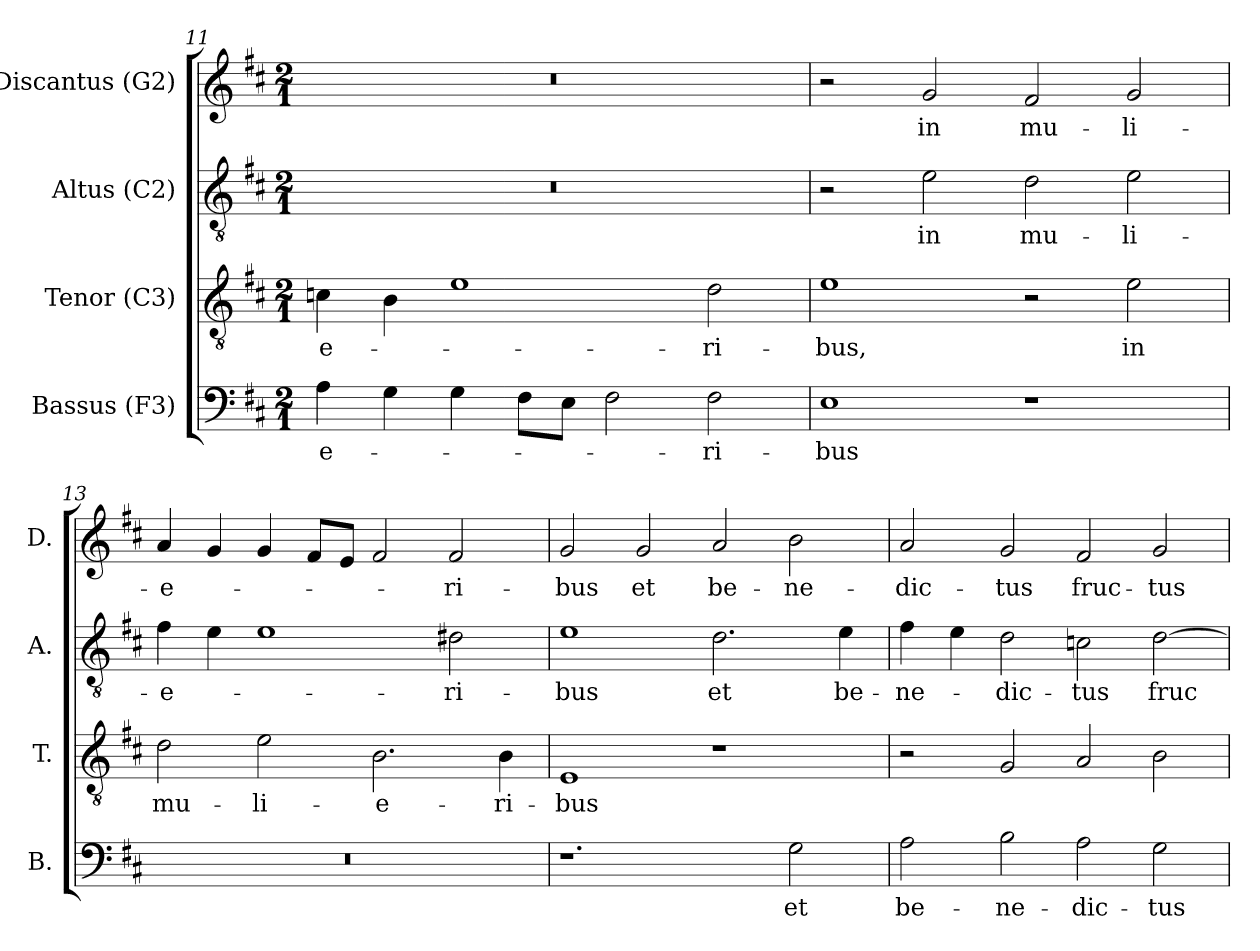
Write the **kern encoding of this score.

**kern	**text	**kern	**text	**kern	**text	**kern	**text
*part4	*part4	*part3	*part3	*part2	*part2	*part1	*part1
*staff4	*staff4	*staff3	*staff3	*staff2	*staff2	*staff1	*staff1
*I"Bassus (F3)	*	*I"Tenor (C3)	*	*I"Altus (C2)	*	*I"Discantus (G2)	*
*I'B.	*	*I'T.	*	*I'A.	*	*I'D.	*
*clefF4	*	*clefGv2	*	*clefGv2	*	*clefG2	*
*	*	*ITrd7c12	*	*ITrd7c12	*	*	*
*k[f#c#]	*	*k[f#c#]	*	*k[f#c#]	*	*k[f#c#]	*
*D:	*	*D:	*	*D:	*	*D:	*
*M2/1	*	*M2/1	*	*M2/1	*	*M2/1	*
=11	=11	=11	=11	=11	=11	=11	=11
!	!LO:LY:b:color=#000000	!	!	!	!	!	!
!	!	!	!LO:LY:b:color=#000000	!LO:N:vis=1	!	!LO:N:vis=1	!
4Ai\	-e-	4Cni\	-e-	0r	.	0r	.
4Gi\	.	4BBi\	.	.	.	.	.
4Gi\	.	1Ei	.	.	.	.	.
8F#i\L	.	.	.	.	.	.	.
8Ei\J	.	.	.	.	.	.	.
2F#i\	.	.	.	.	.	.	.
!	!LO:LY:b:color=#000000	!	!	!	!	!	!
!	!	!	!LO:LY:b:color=#000000	!	!	!	!
2F#i\	-ri-	2Di\	-ri-	.	.	.	.
!!LO:PB:g=z
=12	=12	=12	=12	=12	=12	=12	=12
!	!LO:LY:b:color=#000000	!	!	!	!	!	!
!	!	!	!LO:LY:b:color=#000000	!	!	!	!
1Ei	-bus	1Ei	-bus,	2r	.	2r	.
!	!	!	!	!	!LO:LY:b:color=#000000	!	!
!	!	!	!	!	!	!	!LO:LY:b:color=#000000
.	.	.	.	2Ei\	in	2gi/	in
!	!	!	!	!	!LO:LY:b:color=#000000	!	!
!	!	!	!	!	!	!	!LO:LY:b:color=#000000
1r	.	2r	.	2Di\	mu-	2f#i/	mu-
!	!	!	!LO:LY:b:color=#000000	!	!	!	!
!	!	!	!	!	!LO:LY:b:color=#000000	!	!
!	!	!	!	!	!	!	!LO:LY:b:color=#000000
.	.	2Ei\	in	2Ei\	-li-	2gi/	-li-
=13	=13	=13	=13	=13	=13	=13	=13
!LO:N:vis=1	!	!	!	!	!	!	!
!	!	!	!LO:LY:b:color=#000000	!	!	!	!
!	!	!	!	!	!LO:LY:b:color=#000000	!	!
!	!	!	!	!	!	!	!LO:LY:b:color=#000000
0r	.	2Di\	mu-	4F#i\	-e-	4ai/	-e-
.	.	.	.	4Ei\	.	4gi/	.
!	!	!	!LO:LY:b:color=#000000	!	!	!	!
.	.	2Ei\	-li-	1Ei	.	4gi/	.
.	.	.	.	.	.	8f#i/L	.
.	.	.	.	.	.	8ei/J	.
!	!	!	!LO:LY:b:color=#000000	!	!	!	!
.	.	2.BBi\	-e-	.	.	2f#i/	.
!	!	!	!	!	!LO:LY:b:color=#000000	!	!
!	!	!	!	!	!	!	!LO:LY:b:color=#000000
.	.	.	.	2D#i\	-ri-	2f#i/	-ri-
!	!	!	!LO:LY:b:color=#000000	!	!	!	!
.	.	4BBi\	-ri-	.	.	.	.
=14	=14	=14	=14	=14	=14	=14	=14
!	!	!	!LO:LY:b:color=#000000	!	!	!	!
!	!	!	!	!	!LO:LY:b:color=#000000	!	!
!	!	!	!	!	!	!	!LO:LY:b:color=#000000
1.r	.	1EEi	-bus	1Ei	-bus	2gi/	-bus
!	!	!	!	!	!	!	!LO:LY:b:color=#000000
.	.	.	.	.	.	2gi/	et
!	!	!	!	!	!LO:LY:b:color=#000000	!	!
!	!	!	!	!	!	!	!LO:LY:b:color=#000000
.	.	1r	.	2.Di\	et	2ai/	be-
!	!LO:LY:b:color=#000000	!	!	!	!	!	!
!	!	!	!	!	!	!	!LO:LY:b:color=#000000
2Gi\	et	.	.	.	.	2bi\	-ne-
!	!	!	!	!	!LO:LY:b:color=#000000	!	!
.	.	.	.	4Ei\	be-	.	.
=15	=15	=15	=15	=15	=15	=15	=15
!	!LO:LY:b:color=#000000	!	!	!	!	!	!
!	!	!	!	!	!LO:LY:b:color=#000000	!	!
!	!	!	!	!	!	!	!LO:LY:b:color=#000000
2Ai\	be-	2r	.	4F#i\	-ne-	2ai/	-dic-
.	.	.	.	4Ei\	.	.	.
!	!LO:LY:b:color=#000000	!	!	!	!	!	!
!	!	!	!	!	!LO:LY:b:color=#000000	!	!
!	!	!	!	!	!	!	!LO:LY:b:color=#000000
2Bi\	-ne-	2GGi/	.	2Di\	-dic-	2gi/	-tus
!	!LO:LY:b:color=#000000	!	!	!	!	!	!
!	!	!	!	!	!LO:LY:b:color=#000000	!	!
!	!	!	!	!	!	!	!LO:LY:b:color=#000000
2Ai\	-dic-	2AAi/	.	2Ci\	-tus	2f#i/	fruc-
!	!LO:LY:b:color=#000000	!	!	!	!	!	!
!	!	!	!	!	!LO:LY:b:color=#000000	!	!
!	!	!	!	!	!	!	!LO:LY:b:color=#000000
2Gi\	-tus	2BBi\	.	[2Di\	fruc-	2gi/	-tus
=	=	=	=	=	=	=	=
*-	*-	*-	*-	*-	*-	*-	*-
